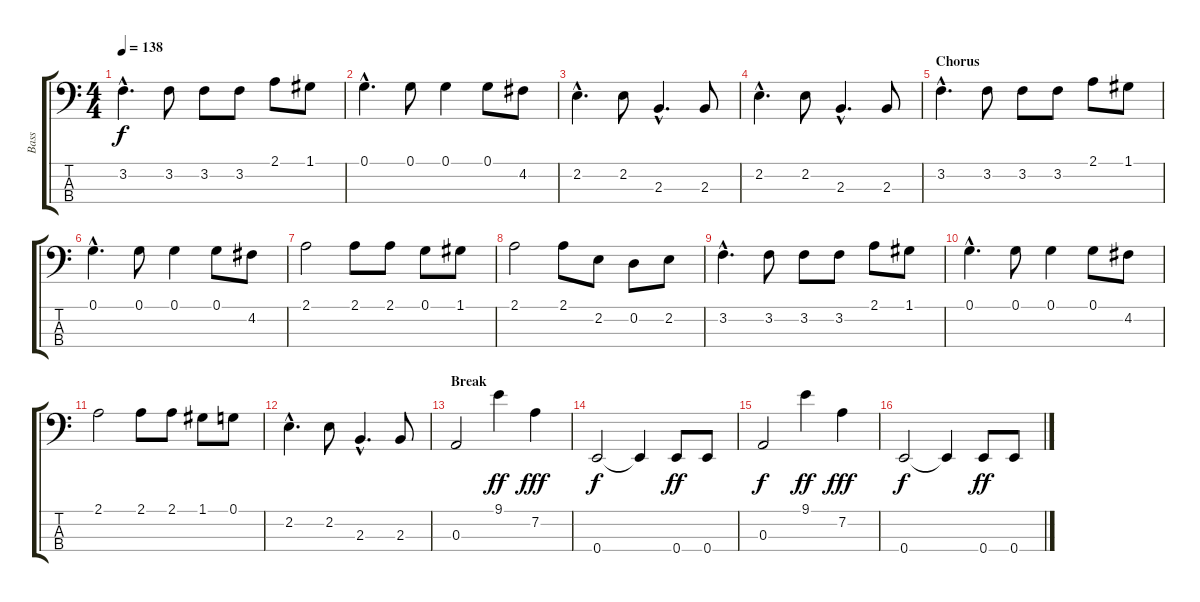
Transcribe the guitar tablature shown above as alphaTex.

\track ("Bass" "Bass") {instrument electricbasspick}
\staff {score tabs}
\tuning (G2 D2 A1 E1) {hide}
\ts (4 4)
\tempo 138
\clef f4
\ks c
3.2{hac}.4{d dy f} 3.2.8 3.2.8 3.2.8 2.1.8 1.1.8 |
0.1{hac}.4{d} 0.1.8 0.1.4 0.1.8 4.2.8 |
2.2{hac}.4{d} 2.2.8 2.3{hac}.4{d} 2.3.8 |
2.2{hac}.4{d} 2.2.8 2.3{hac}.4{d} 2.3.8 |
\section ("" "Chorus")
3.2{hac}.4{d} 3.2.8 3.2.8 3.2.8 2.1.8 1.1.8 |
0.1{hac}.4{d} 0.1.8 0.1.4 0.1.8 4.2.8 |
2.1.2 2.1.8 2.1.8 0.1.8 1.1.8 |
2.1.2 2.1.8 2.2.8 0.2.8 2.2.8 |
3.2{hac}.4{d} 3.2.8 3.2.8 3.2.8 2.1.8 1.1.8 |
0.1{hac}.4{d} 0.1.8 0.1.4 0.1.8 4.2.8 |
2.1.2 2.1.8 2.1.8 1.1.8 0.1.8 |
2.2{hac}.4{d} 2.2.8 2.3{hac}.4{d} 2.3.8 |
\section ("" "Break")
0.3.2 9.1.4{dy ff} 7.2.4{dy fff} |
0.4.2{dy f} 0.4{t}.4 0.4.8{dy ff} 0.4.8 |
0.3.2{dy f} 9.1.4{dy ff} 7.2.4{dy fff} |
0.4.2{dy f} 0.4{t}.4 0.4.8{dy ff} 0.4.8
